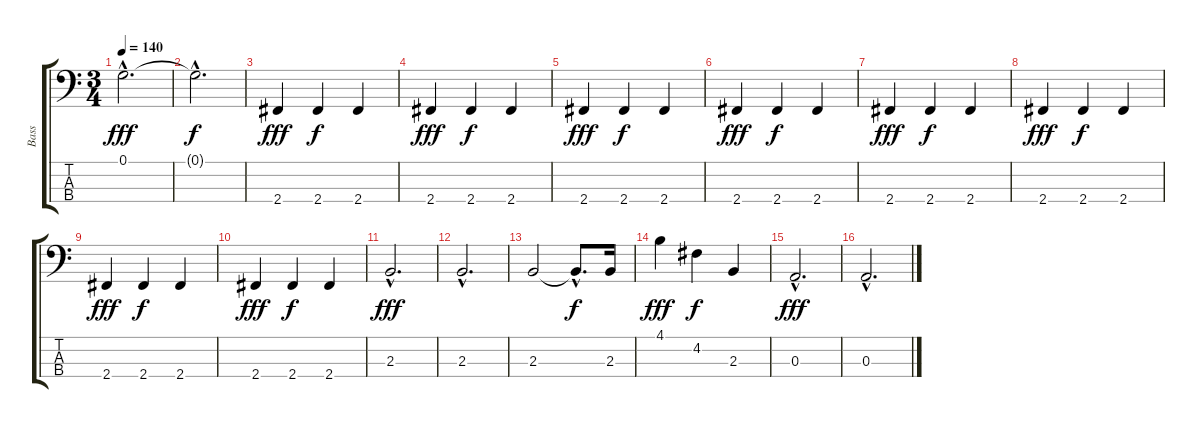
\track ("Bass" "Bass") {instrument electricbasspick}
\staff {score tabs}
\tuning (G2 D2 A1 E1) {hide}
\ts (3 4)
\tempo 140
\clef f4
\ks c
0.1{hac}.2{d dy fff} |
0.1{hac t}.2{d dy f} |
2.4.4{dy fff} 2.4.4{dy f} 2.4.4 |
2.4.4{dy fff} 2.4.4{dy f} 2.4.4 |
2.4.4{dy fff} 2.4.4{dy f} 2.4.4 |
2.4.4{dy fff} 2.4.4{dy f} 2.4.4 |
2.4.4{dy fff} 2.4.4{dy f} 2.4.4 |
2.4.4{dy fff} 2.4.4{dy f} 2.4.4 |
2.4.4{dy fff} 2.4.4{dy f} 2.4.4 |
2.4.4{dy fff} 2.4.4{dy f} 2.4.4 |
2.3{hac}.2{d dy fff} |
2.3{hac}.2{d} |
2.3.2 2.3{hac t}.8{d dy f} 2.3.16 |
4.1.4{dy fff} 4.2.4{dy f} 2.3.4 |
0.3{hac}.2{d dy fff} |
0.3{hac}.2{d}
